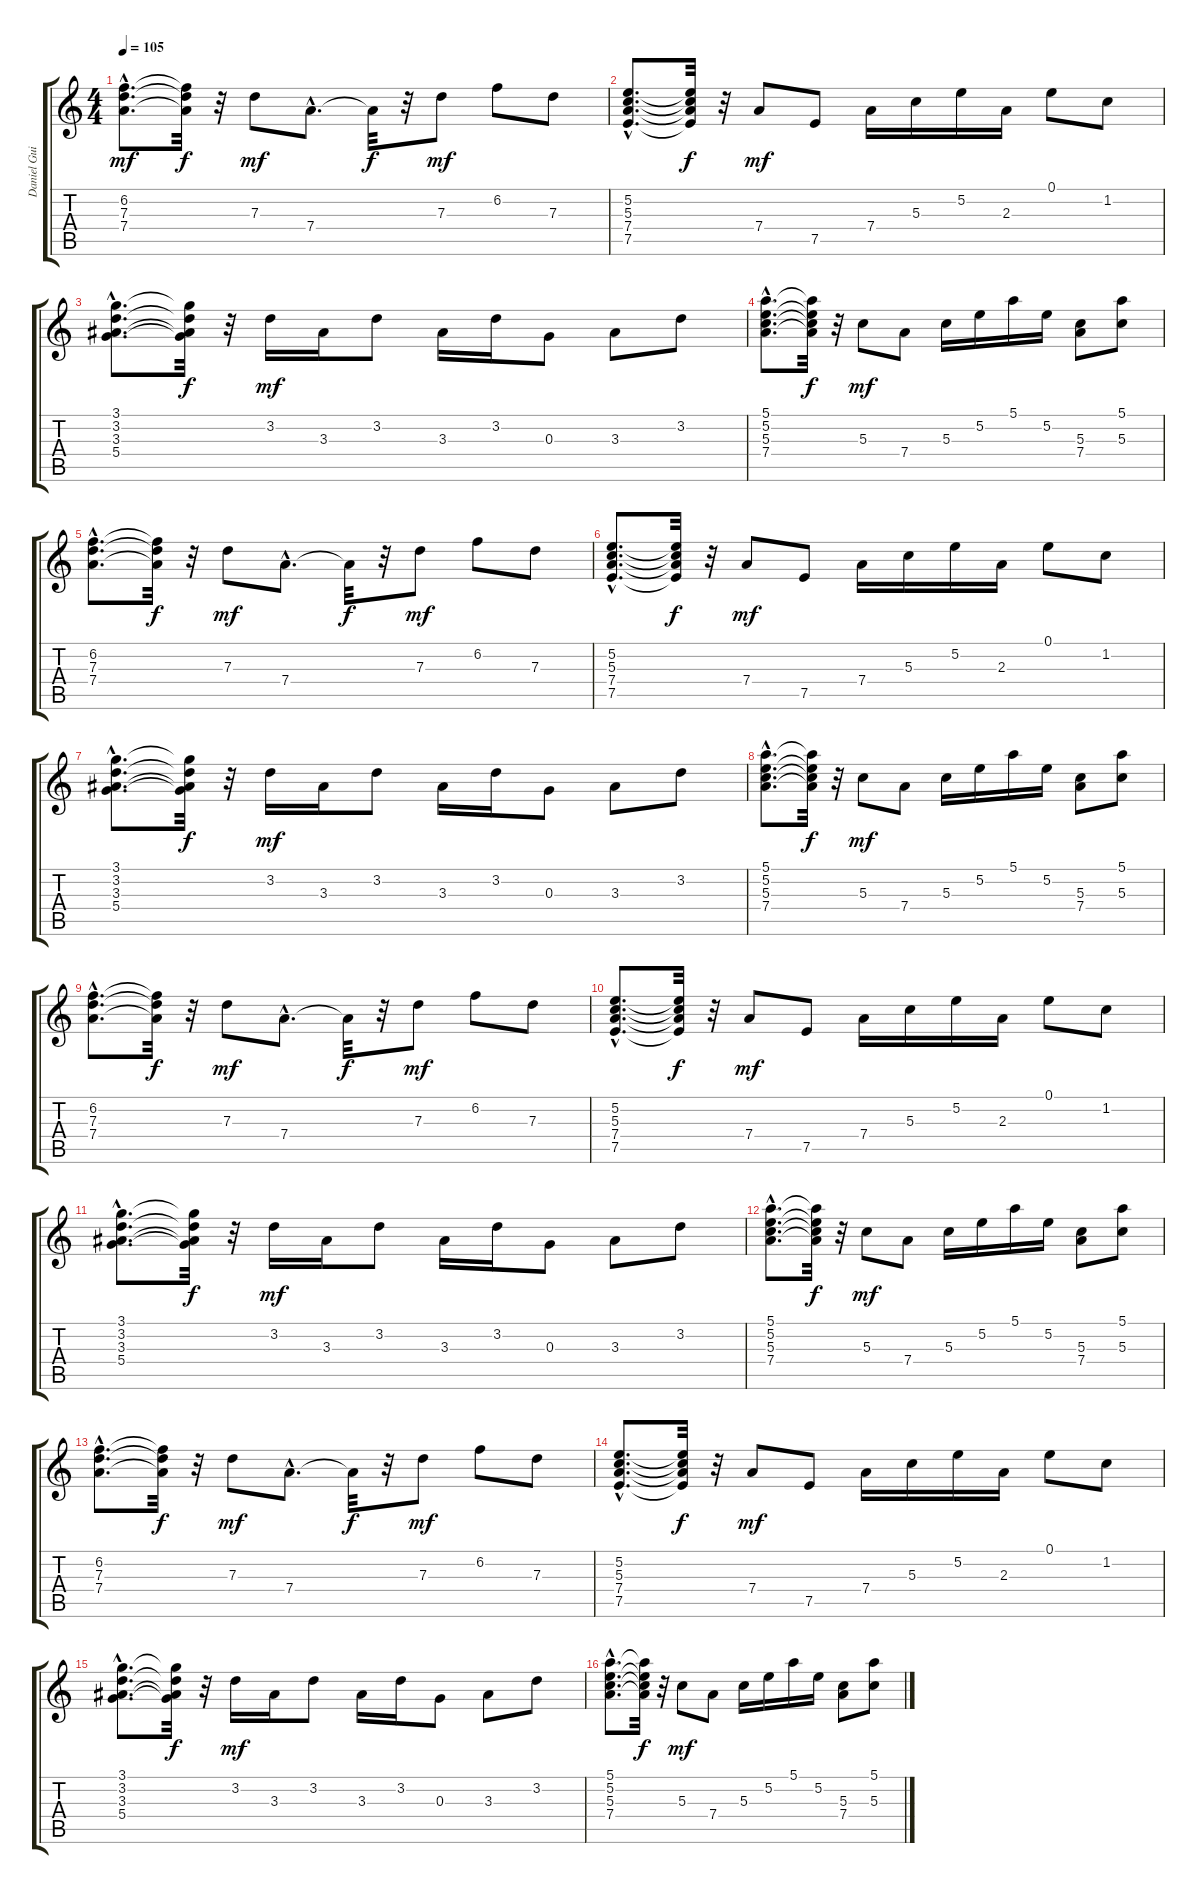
\track ("Daniel Guitar" "Daniel Gui") {instrument acousticguitarsteel}
\staff {score tabs}
\tuning (E4 B3 G3 D3 A2 E2) {hide}
\ts (4 4)
\tempo 105
\clef g2
\ks c
(6.2{hac} 7.3{hac} 7.4{hac}).8{d dy mf} (6.2{t} 7.3{t} 7.4{t}).32{dy f} r.32 7.3.8{dy mf} 7.4{hac}.8{d} 7.4{t}.32{dy f} r.32 7.3.8{dy mf} 6.2.8 7.3.8 |
(5.2{hac} 5.3{hac} 7.4{hac} 7.5{hac}).8{d} (5.2{t} 5.3{t} 7.4{t} 7.5{t}).32{dy f} r.32 7.4.8{dy mf} 7.5.8 7.4.16 5.3.16 5.2.16 2.3.16 0.1.8 1.2.8 |
(3.1{hac} 3.2{hac} 3.3{hac} 5.4{hac}).8{d} (3.1{t} 3.2{t} 3.3{t} 5.4{t}).32{dy f} r.32 3.2.16{dy mf} 3.3.16 3.2.8 3.3.16 3.2.16 0.3.8 3.3.8 3.2.8 |
(5.1{hac} 5.2{hac} 5.3{hac} 7.4{hac}).8{d} (5.1{t} 5.2{t} 5.3{t} 7.4{t}).32{dy f} r.32 5.3.8{dy mf} 7.4.8 5.3.16 5.2.16 5.1.16 5.2.16 (5.3 7.4).8 (5.1 5.3).8 |
(6.2{hac} 7.3{hac} 7.4{hac}).8{d} (6.2{t} 7.3{t} 7.4{t}).32{dy f} r.32 7.3.8{dy mf} 7.4{hac}.8{d} 7.4{t}.32{dy f} r.32 7.3.8{dy mf} 6.2.8 7.3.8 |
(5.2{hac} 5.3{hac} 7.4{hac} 7.5{hac}).8{d} (5.2{t} 5.3{t} 7.4{t} 7.5{t}).32{dy f} r.32 7.4.8{dy mf} 7.5.8 7.4.16 5.3.16 5.2.16 2.3.16 0.1.8 1.2.8 |
(3.1{hac} 3.2{hac} 3.3{hac} 5.4{hac}).8{d} (3.1{t} 3.2{t} 3.3{t} 5.4{t}).32{dy f} r.32 3.2.16{dy mf} 3.3.16 3.2.8 3.3.16 3.2.16 0.3.8 3.3.8 3.2.8 |
(5.1{hac} 5.2{hac} 5.3{hac} 7.4{hac}).8{d} (5.1{t} 5.2{t} 5.3{t} 7.4{t}).32{dy f} r.32 5.3.8{dy mf} 7.4.8 5.3.16 5.2.16 5.1.16 5.2.16 (5.3 7.4).8 (5.1 5.3).8 |
(6.2{hac} 7.3{hac} 7.4{hac}).8{d} (6.2{t} 7.3{t} 7.4{t}).32{dy f} r.32 7.3.8{dy mf} 7.4{hac}.8{d} 7.4{t}.32{dy f} r.32 7.3.8{dy mf} 6.2.8 7.3.8 |
(5.2{hac} 5.3{hac} 7.4{hac} 7.5{hac}).8{d} (5.2{t} 5.3{t} 7.4{t} 7.5{t}).32{dy f} r.32 7.4.8{dy mf} 7.5.8 7.4.16 5.3.16 5.2.16 2.3.16 0.1.8 1.2.8 |
(3.1{hac} 3.2{hac} 3.3{hac} 5.4{hac}).8{d} (3.1{t} 3.2{t} 3.3{t} 5.4{t}).32{dy f} r.32 3.2.16{dy mf} 3.3.16 3.2.8 3.3.16 3.2.16 0.3.8 3.3.8 3.2.8 |
(5.1{hac} 5.2{hac} 5.3{hac} 7.4{hac}).8{d} (5.1{t} 5.2{t} 5.3{t} 7.4{t}).32{dy f} r.32 5.3.8{dy mf} 7.4.8 5.3.16 5.2.16 5.1.16 5.2.16 (5.3 7.4).8 (5.1 5.3).8 |
(6.2{hac} 7.3{hac} 7.4{hac}).8{d} (6.2{t} 7.3{t} 7.4{t}).32{dy f} r.32 7.3.8{dy mf} 7.4{hac}.8{d} 7.4{t}.32{dy f} r.32 7.3.8{dy mf} 6.2.8 7.3.8 |
(5.2{hac} 5.3{hac} 7.4{hac} 7.5{hac}).8{d} (5.2{t} 5.3{t} 7.4{t} 7.5{t}).32{dy f} r.32 7.4.8{dy mf} 7.5.8 7.4.16 5.3.16 5.2.16 2.3.16 0.1.8 1.2.8 |
(3.1{hac} 3.2{hac} 3.3{hac} 5.4{hac}).8{d} (3.1{t} 3.2{t} 3.3{t} 5.4{t}).32{dy f} r.32 3.2.16{dy mf} 3.3.16 3.2.8 3.3.16 3.2.16 0.3.8 3.3.8 3.2.8 |
(5.1{hac} 5.2{hac} 5.3{hac} 7.4{hac}).8{d} (5.1{t} 5.2{t} 5.3{t} 7.4{t}).32{dy f} r.32 5.3.8{dy mf} 7.4.8 5.3.16 5.2.16 5.1.16 5.2.16 (5.3 7.4).8 (5.1 5.3).8
